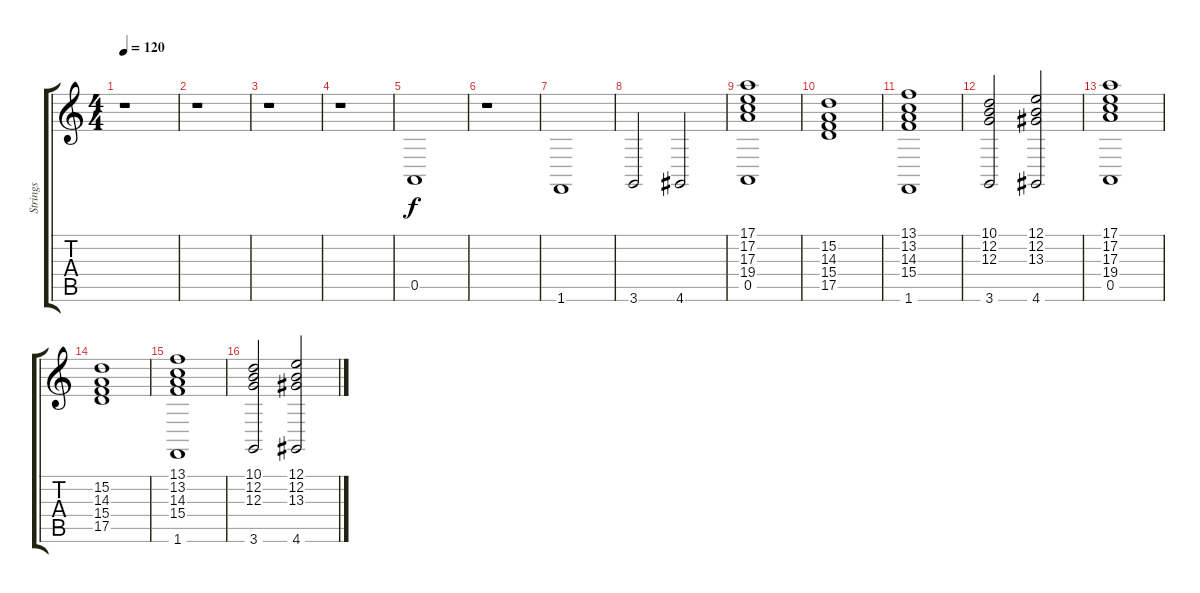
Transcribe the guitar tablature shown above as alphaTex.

\track ("Strings" "Strings") {instrument stringensemble1}
\staff {score tabs}
\tuning (E4 B3 G3 D3 A2 E2) {hide}
\ts (4 4)
\tempo 120
\clef g2
\ks c
r.1{dy f instrument stringensemble1} |
r.1 |
r.1 |
r.1 |
0.5.1{volume 9} |
r.1 |
1.6.1 |
3.6.2 4.6.2 |
(17.1 17.2 17.3 19.4 0.5).1{volume 11} |
(15.2 14.3 15.4 17.5).1 |
(13.1 13.2 14.3 15.4 1.6).1 |
(10.1 12.2 12.3 3.6).2 (12.1 12.2 13.3 4.6).2 |
(17.1 17.2 17.3 19.4 0.5).1 |
(15.2 14.3 15.4 17.5).1 |
(13.1 13.2 14.3 15.4 1.6).1 |
(10.1 12.2 12.3 3.6).2 (12.1 12.2 13.3 4.6).2
